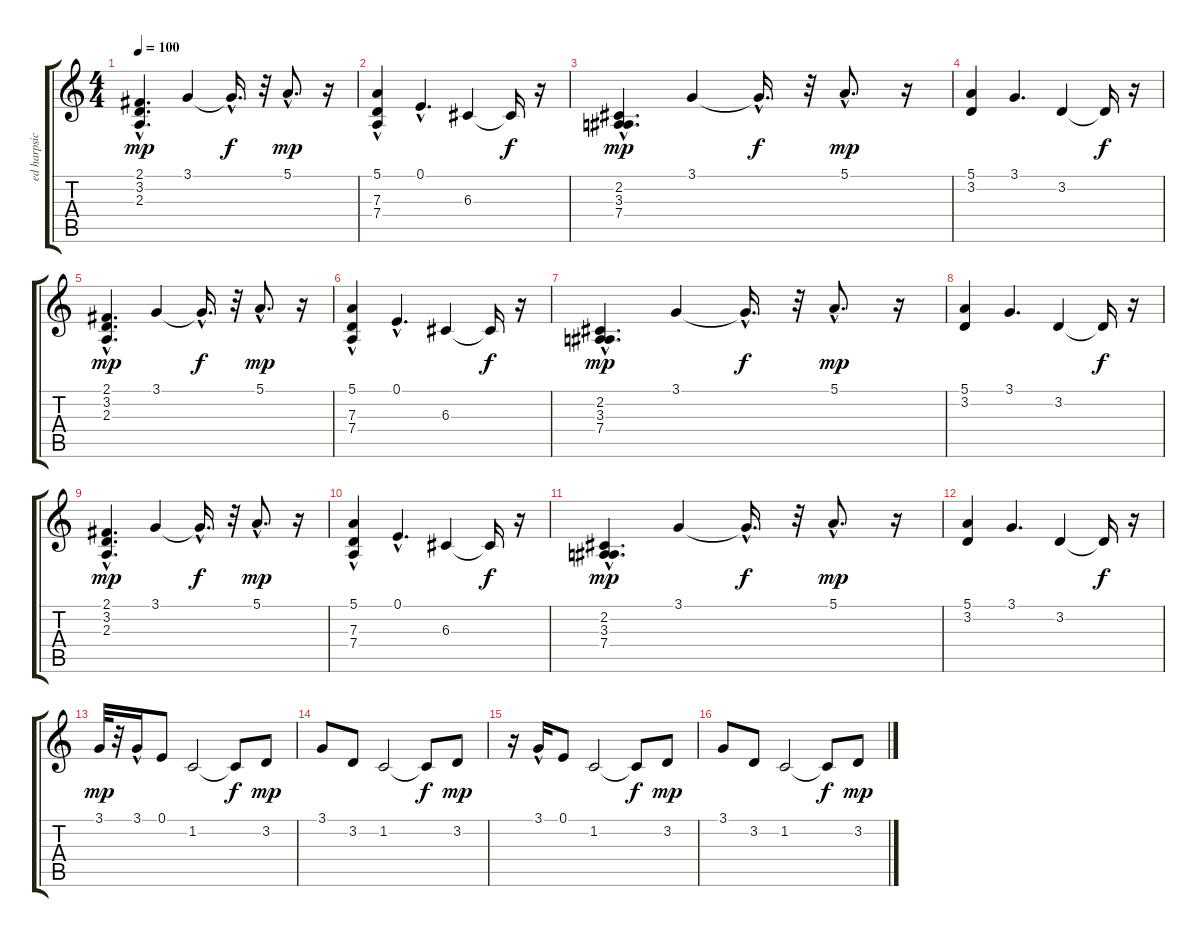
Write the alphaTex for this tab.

\track ("ed harpsichord" "ed harpsic") {instrument harpsichord}
\staff {score tabs}
\tuning (E4 B3 G3 D3 A2 E2) {hide}
\ts (4 4)
\tempo 100
\clef g2
\ks c
(2.1{hac} 3.2{hac} 2.3{hac}).4{d dy mp} 3.1.4 3.1{hac t}.16{d dy f} r.32 5.1{hac}.8{d dy mp} r.16 |
(5.1 7.3 7.4{hac}).4 0.1{hac}.4{d} 6.3.4 6.3{t}.16{dy f} r.16 |
(2.2{hac} 3.3{hac} 7.4).4{d dy mp} 3.1.4 3.1{hac t}.16{d dy f} r.32 5.1{hac}.8{d dy mp} r.16 |
(5.1 3.2).4 3.1.4{d} 3.2.4 3.2{t}.16{dy f} r.16 |
(2.1{hac} 3.2{hac} 2.3{hac}).4{d dy mp} 3.1.4 3.1{hac t}.16{d dy f} r.32 5.1{hac}.8{d dy mp} r.16 |
(5.1 7.3 7.4{hac}).4 0.1{hac}.4{d} 6.3.4 6.3{t}.16{dy f} r.16 |
(2.2{hac} 3.3{hac} 7.4).4{d dy mp} 3.1.4 3.1{hac t}.16{d dy f} r.32 5.1{hac}.8{d dy mp} r.16 |
(5.1 3.2).4 3.1.4{d} 3.2.4 3.2{t}.16{dy f} r.16 |
(2.1{hac} 3.2{hac} 2.3{hac}).4{d dy mp} 3.1.4 3.1{hac t}.16{d dy f} r.32 5.1{hac}.8{d dy mp} r.16 |
(5.1 7.3 7.4{hac}).4 0.1{hac}.4{d} 6.3.4 6.3{t}.16{dy f} r.16 |
(2.2{hac} 3.3{hac} 7.4).4{d dy mp} 3.1.4 3.1{hac t}.16{d dy f} r.32 5.1{hac}.8{d dy mp} r.16 |
(5.1 3.2).4 3.1.4{d} 3.2.4 3.2{t}.16{dy f} r.16 |
3.1.32{dy mp} r.32 3.1{hac}.16 0.1.8 1.2.2 1.2{t}.8{dy f} 3.2.8{dy mp} |
3.1.8 3.2.8 1.2.2 1.2{t}.8{dy f} 3.2.8{dy mp} |
r.16 3.1{hac}.16 0.1.8 1.2.2 1.2{t}.8{dy f} 3.2.8{dy mp} |
3.1.8 3.2.8 1.2.2 1.2{t}.8{dy f} 3.2.8{dy mp}
